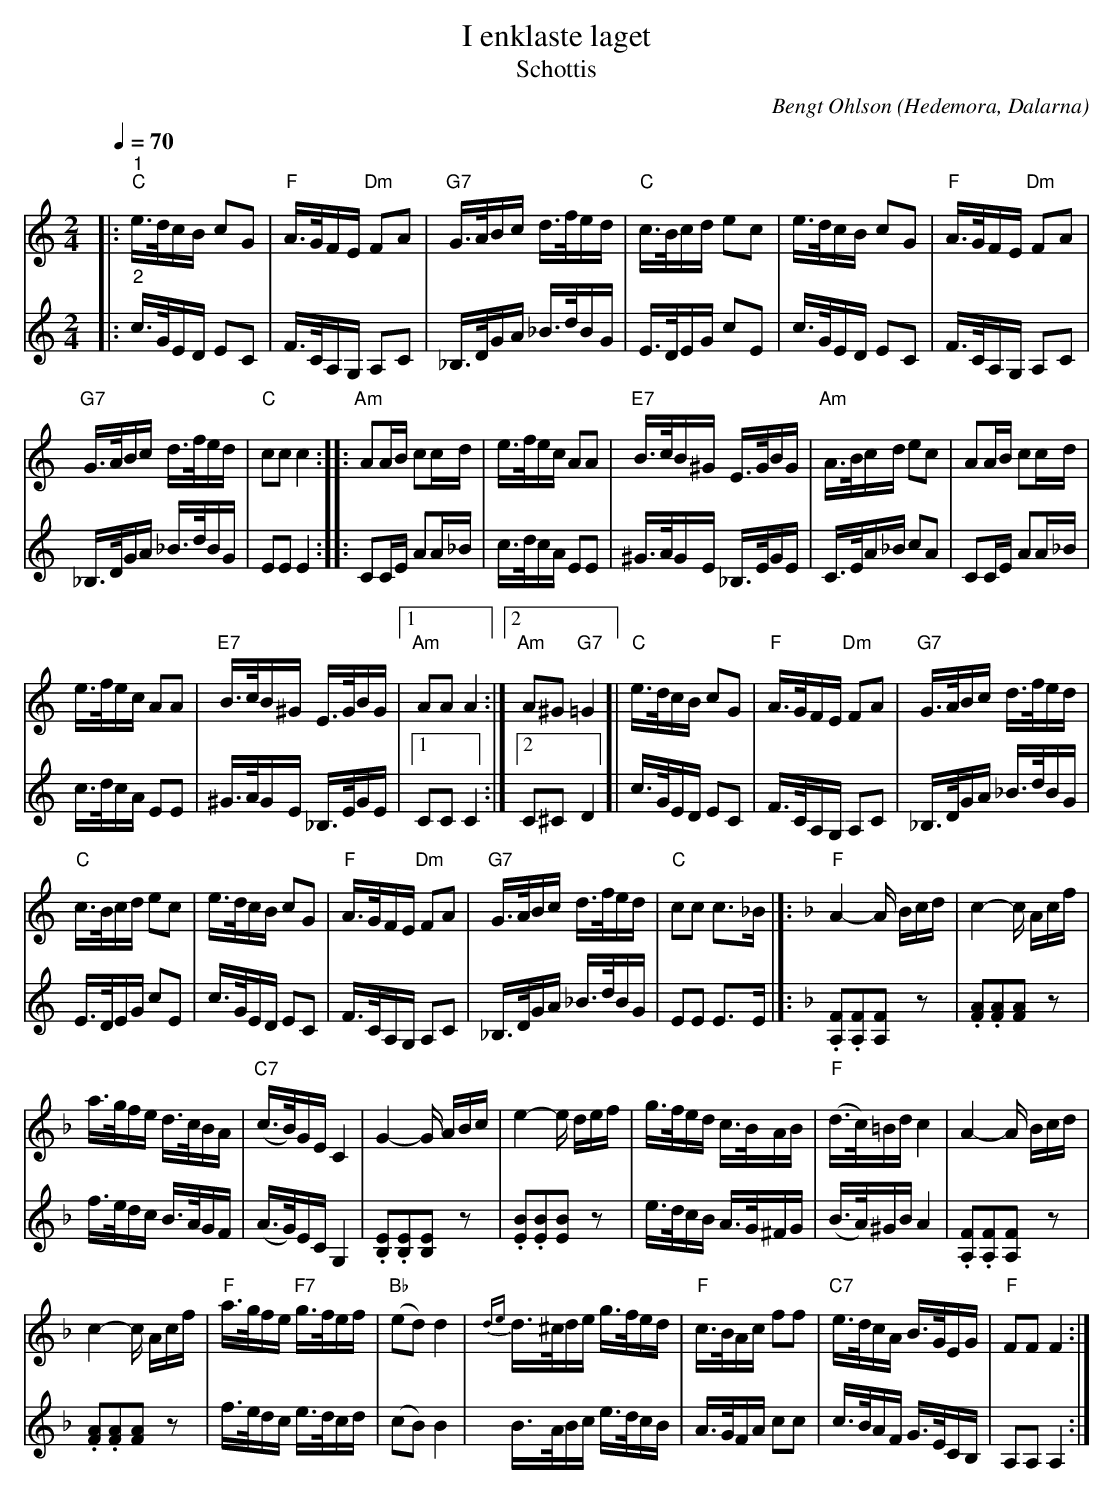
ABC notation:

X:1
T:I enklaste laget
T:Schottis
O:Hedemora, Dalarna
C:Bengt Ohlson
L:1/16
Q:1/4=70
M:2/4
K:C
V:1
|:"^1""C" e>dcB c2G2 |"F" A>GFE"Dm" F2A2 |"G7" G>ABc d>fed |"C" c>Bcd e2c2 | e>dcB c2G2 |"F" A>GFE"Dm" F2A2 |
"G7" G>ABc d>fed | "C" c2c2 c4 ::"Am" A2AB c2cd | e>fec A2A2 | "E7" B>cB^G E>GBG |"Am" A>Bcd e2c2 | A2AB c2cd |
e>fec A2A2 | "E7" B>cB^G E>GBG |1 "Am" A2A2 A4 :|2"Am" A2^G2"G7" =G4 [| "C" e>dcB c2G2 |"F" A>GFE"Dm" F2A2 |"G7" G>ABc d>fed |
"C" c>Bcd e2c2 | e>dcB c2G2 |"F" A>GFE"Dm" F2A2 |"G7" G>ABc d>fed |"C" c2c2 c2>_B2 |]: [K:F] "F" A4- A Bcd | c4- c Acf |
a>gfe d>cBA |"C7" (c>B)GE C4 | G4- G ABc | e4- e def | g>fed c>BAB | "F" (d>c)=Bd c4 | A4- A Bcd |
c4- c Acf | "F" a>gfe "F7" g>fef |"Bb" (e2d2) d4 |{de} d>^cde g>fed | "F" c>BAc f2f2 |"C7" e>dcA B>GEG |"F" F2F2 F4 :|
V:2
|:"^2" c>GED E2C2 | F>CA,G, A,2C2 | _B,>DGA _B>dBG | E>DEG c2E2 | c>GED E2C2 | F>CA,G, A,2C2 |
_B,>DGA _B>dBG | E2E2 E4 :: C2CE A2A_B | c>dcA E2E2 | ^G>AGE _B,>EGE | C>EA_B c2A2 | C2CE A2A_B |
c>dcA E2E2 | ^G>AGE _B,>EGE |1 C2C2 C4 :|2 C2^C2 D4 [| c>GED E2C2 | F>CA,G, A,2C2 |
_B,>DGA _B>dBG | E>DEG c2E2 | c>GED E2C2 | F>CA,G, A,2C2 | _B,>DGA _B>dBG | E2E2 E2>E2 |]: [K:F] .[A,F]2.[A,F]2[A,F]2 z2 | .[FA]2.[FA]2[FA]2 z2 |
f>edc B>AGF | (A>G)EC G,4 | .[B,E]2.[B,E]2[B,E]2 z2 | .[EB]2.[EB]2[EB]2 z2 | e>dcB A>G^FG | (B>A)^GB A4 | .[A,F]2.[A,F]2[A,F]2 z2 |
.[FA]2.[FA]2[FA]2 z2 | f>edc e>dcd | (c2B2) B4 | B>ABc e>dcB | A>GFA c2c2 | c>BAF G>ECB, | A,2A,2 A,4 :|
